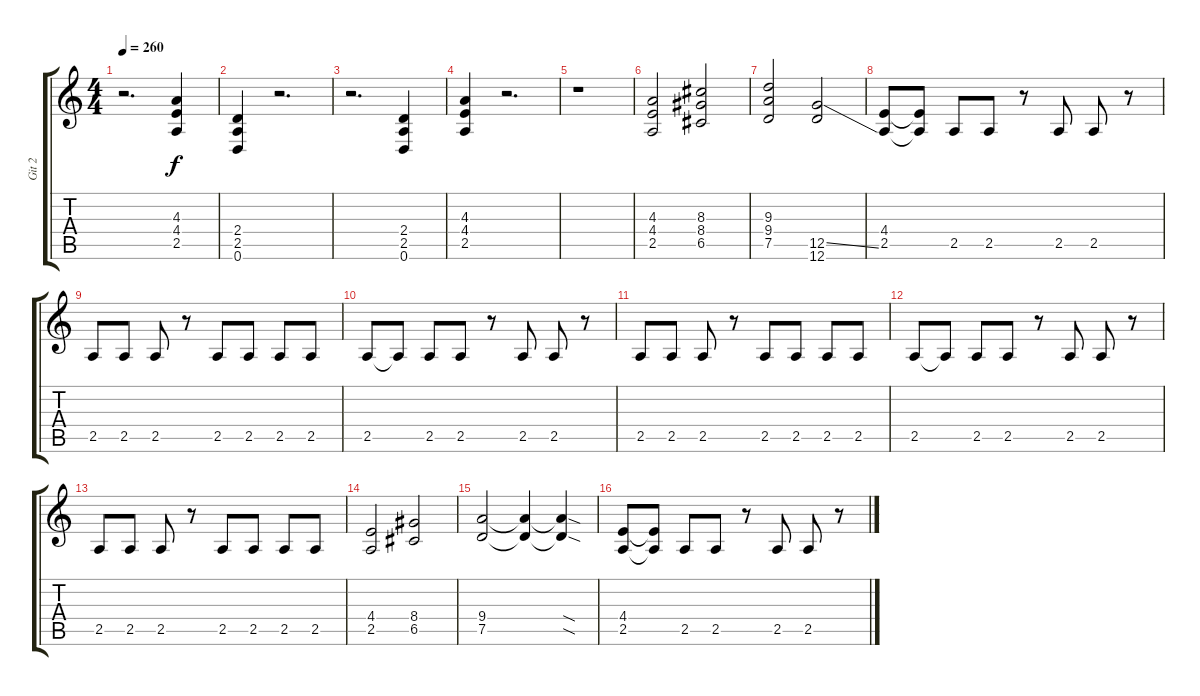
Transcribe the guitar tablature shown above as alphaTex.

\track ("Git 2" "Git 2") {instrument overdrivenguitar}
\staff {score tabs}
\tuning (D4 A3 F3 C3 G2 D2) {hide}
\ts (4 4)
\tempo 260
\clef g2
\ks c
r.2{d dy f} (4.3 4.4 2.5).4 |
(2.4 2.5 0.6).4 r.2{d} |
r.2{d} (2.4 2.5 0.6).4 |
(4.3 4.4 2.5).4 r.2{d} |
r.1 |
(4.3 4.4 2.5).2 (8.3 8.4 6.5).2 |
(9.3 9.4 7.5).2 (12.5{ss} 12.6).2 |
(4.4 2.5).8 (4.4{t} 2.5{t}).8 2.5.8 2.5.8 r.8 2.5.8 2.5.8 r.8 |
2.5.8 2.5.8 2.5.8 r.8 2.5.8 2.5.8 2.5.8 2.5.8 |
2.5.8 2.5{t}.8 2.5.8 2.5.8 r.8 2.5.8 2.5.8 r.8 |
2.5.8 2.5.8 2.5.8 r.8 2.5.8 2.5.8 2.5.8 2.5.8 |
2.5.8 2.5{t}.8 2.5.8 2.5.8 r.8 2.5.8 2.5.8 r.8 |
2.5.8 2.5.8 2.5.8 r.8 2.5.8 2.5.8 2.5.8 2.5.8 |
(4.4 2.5).2 (8.4 6.5).2 |
(9.4 7.5).2 (9.4{t} 7.5{t}).4 (9.4{sod t} 7.5{sod t}).4 |
(4.4 2.5).8 (4.4{t} 2.5{t}).8 2.5.8 2.5.8 r.8 2.5.8 2.5.8 r.8
